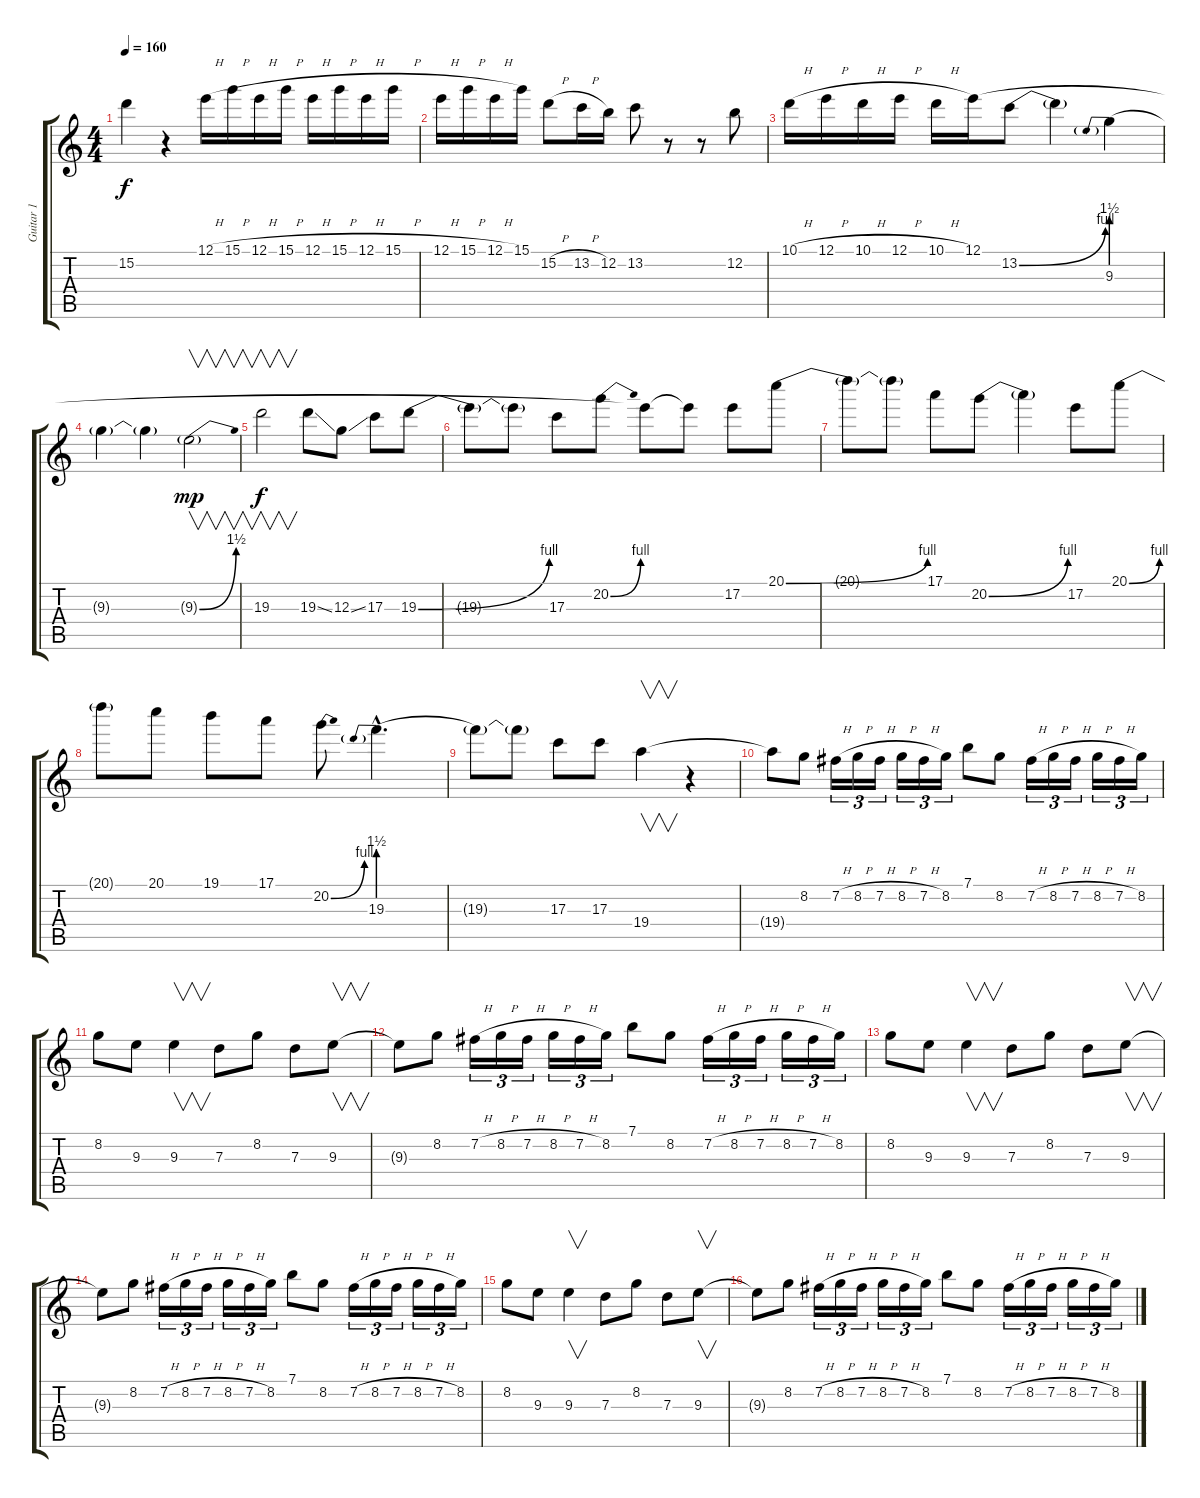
\track ("Guitar 1" "Guitar 1") {instrument distortionguitar}
\staff {score tabs}
\tuning (E4 B3 G3 D3 A2 E2) {hide}
\ts (4 4)
\tempo 160
\clef g2
\ks c
15.2{t}.4{dy f} r.4 12.1{h}.16 15.1{h}.16 12.1{h}.16 15.1{h}.16 12.1{h}.16 15.1{h}.16 12.1{h}.16 15.1{h}.16 |
12.1{h}.16 15.1{h}.16 12.1{h}.16 15.1.16 15.2{h}.8 13.2{h}.16 12.2.16 13.2.8 r.8 r.8 12.2.8 |
10.1{h}.16 12.1{h}.16 10.1{h}.16 12.1{h}.16 10.1{h}.16 12.1.16 13.2{be (bend 0 0 60 4)}.8 13.2{t}.4 9.3{be (prebend 0 6 60 6)}.4 |
9.3{t}.4 9.3{t}.4 9.3{be (bend 0 0 60 6) g}.2{v dy mp} |
19.3.2{v dy f} 19.3{ss}.8 12.3{ss}.8 17.3.8 19.3{be (bend 0 0 60 4)}.8 |
19.3{t}.8 19.3{t}.8 17.3.8 20.2{be (bend 0 0 60 4)}.8 12.1{t}.8 12.1{t}.8 17.2.8 20.1{be (bend 0 0 60 4)}.8 |
20.1{t}.8 20.1{t}.8 17.1.8 20.2{be (bend 0 0 60 4)}.8 20.2{t}.4 17.2.8 20.1{be (bend 0 0 60 4)}.8 |
20.1{t}.8 20.1.8 19.1.8 17.1.8 20.2{be (bend 0 0 60 4)}.8 19.3{be (prebend 0 6 60 6) hac}.4{d} |
19.3{t}.8 19.3{t}.8 17.3.8 17.3.8 19.4.4{v} r.4 |
19.4{t}.8{volume 14 balance 0} 8.2.8 7.2{h}.16{tu (3 2)} 8.2{h}.16{tu (3 2)} 7.2{h}.16{tu (3 2)} 8.2{h}.16{tu (3 2)} 7.2{h}.16{tu (3 2)} 8.2.16{tu (3 2)} 7.1.8 8.2.8 7.2{h}.16{tu (3 2)} 8.2{h}.16{tu (3 2)} 7.2{h}.16{tu (3 2)} 8.2{h}.16{tu (3 2)} 7.2{h}.16{tu (3 2)} 8.2.16{tu (3 2)} |
8.2.8 9.3.8 9.3.4{v} 7.3.8 8.2.8 7.3.8 9.3.8{v} |
9.3{t}.8 8.2.8 7.2{h}.16{tu (3 2)} 8.2{h}.16{tu (3 2)} 7.2{h}.16{tu (3 2)} 8.2{h}.16{tu (3 2)} 7.2{h}.16{tu (3 2)} 8.2.16{tu (3 2)} 7.1.8 8.2.8 7.2{h}.16{tu (3 2)} 8.2{h}.16{tu (3 2)} 7.2{h}.16{tu (3 2)} 8.2{h}.16{tu (3 2)} 7.2{h}.16{tu (3 2)} 8.2.16{tu (3 2)} |
8.2.8 9.3.8 9.3.4{v} 7.3.8 8.2.8 7.3.8 9.3.8{v} |
9.3{t}.8 8.2.8 7.2{h}.16{tu (3 2)} 8.2{h}.16{tu (3 2)} 7.2{h}.16{tu (3 2)} 8.2{h}.16{tu (3 2)} 7.2{h}.16{tu (3 2)} 8.2.16{tu (3 2)} 7.1.8 8.2.8 7.2{h}.16{tu (3 2)} 8.2{h}.16{tu (3 2)} 7.2{h}.16{tu (3 2)} 8.2{h}.16{tu (3 2)} 7.2{h}.16{tu (3 2)} 8.2.16{tu (3 2)} |
8.2.8 9.3.8 9.3.4{v} 7.3.8 8.2.8 7.3.8 9.3.8{v} |
9.3{t}.8 8.2.8 7.2{h}.16{tu (3 2)} 8.2{h}.16{tu (3 2)} 7.2{h}.16{tu (3 2)} 8.2{h}.16{tu (3 2)} 7.2{h}.16{tu (3 2)} 8.2.16{tu (3 2)} 7.1.8 8.2.8 7.2{h}.16{tu (3 2)} 8.2{h}.16{tu (3 2)} 7.2{h}.16{tu (3 2)} 8.2{h}.16{tu (3 2)} 7.2{h}.16{tu (3 2)} 8.2.16{tu (3 2)}
